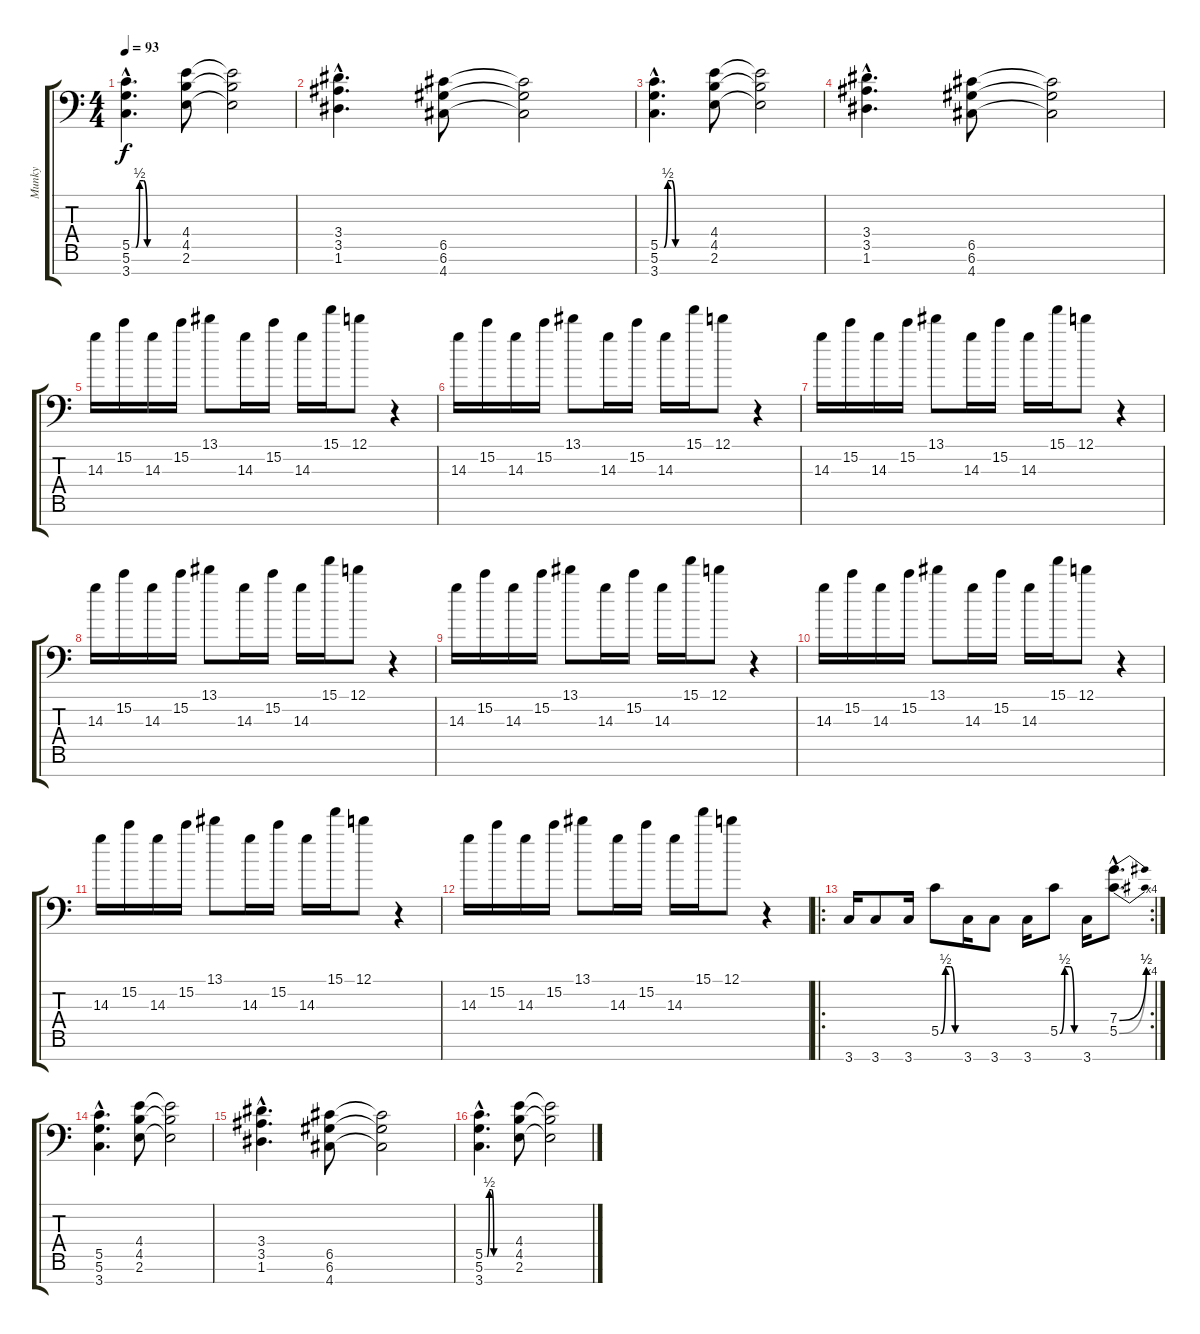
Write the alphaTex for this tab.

\track ("Munky" "Munky") {instrument distortionguitar}
\staff {score tabs}
\tuning (D4 A3 F3 C3 G2 D2 A1) {hide}
\ts (4 4)
\tempo 93
\clef f4
\ks c
(5.5{be (custom 0 0 5 0 10 2 15 2 20 0 30 0 60 0) hac} 5.6{hac} 3.7{hac}).4{d dy f} (4.4 4.5 2.6).8 (4.4{t} 4.5{t} 2.6{t}).2 |
(3.4{hac} 3.5{hac} 1.6{hac}).4{d} (6.5 6.6 4.7).8 (6.5{t} 6.6{t} 4.7{t}).2 |
(5.5{be (custom 0 0 5 0 10 2 15 2 20 0 30 0 60 0) hac} 5.6{hac} 3.7{hac}).4{d} (4.4 4.5 2.6).8 (4.4{t} 4.5{t} 2.6{t}).2 |
(3.4{hac} 3.5{hac} 1.6{hac}).4{d} (6.5 6.6 4.7).8 (6.5{t} 6.6{t} 4.7{t}).2 |
14.3.16{volume 10} 15.2.16 14.3.16 15.2.16 13.1.8 14.3.16 15.2.16 14.3.16 15.1.16 12.1.8 r.4 |
14.3.16 15.2.16 14.3.16 15.2.16 13.1.8 14.3.16 15.2.16 14.3.16 15.1.16 12.1.8 r.4 |
14.3.16 15.2.16 14.3.16 15.2.16 13.1.8 14.3.16 15.2.16 14.3.16 15.1.16 12.1.8 r.4 |
14.3.16 15.2.16 14.3.16 15.2.16 13.1.8 14.3.16 15.2.16 14.3.16 15.1.16 12.1.8 r.4 |
14.3.16 15.2.16 14.3.16 15.2.16 13.1.8 14.3.16 15.2.16 14.3.16 15.1.16 12.1.8 r.4 |
14.3.16 15.2.16 14.3.16 15.2.16 13.1.8 14.3.16 15.2.16 14.3.16 15.1.16 12.1.8 r.4 |
14.3.16 15.2.16 14.3.16 15.2.16 13.1.8 14.3.16 15.2.16 14.3.16 15.1.16 12.1.8 r.4 |
14.3.16 15.2.16 14.3.16 15.2.16 13.1.8 14.3.16 15.2.16 14.3.16 15.1.16 12.1.8 r.4 |
\ro
\rc 4
3.7.16{volume 16} 3.7.8 3.7.16 5.5{be (custom 0 0 15 2 30 2 45 0 60 0)}.8 3.7.16 3.7.8 3.7.16 5.5{be (custom 0 0 15 2 30 2 45 0 60 0)}.8 3.7.16 (7.4{be (bend 0 0 60 2) hac} 5.5{be (bend 0 0 60 2) hac}).8{d} |
(5.5{hac} 5.6{hac} 3.7{hac}).4{d} (4.4 4.5 2.6).8 (4.4{t} 4.5{t} 2.6{t}).2 |
(3.4{hac} 3.5{hac} 1.6{hac}).4{d} (6.5 6.6 4.7).8 (6.5{t} 6.6{t} 4.7{t}).2 |
(5.5{be (custom 0 0 5 0 10 2 15 2 20 0 30 0 60 0) hac} 5.6{hac} 3.7{hac}).4{d} (4.4 4.5 2.6).8 (4.4{t} 4.5{t} 2.6{t}).2
